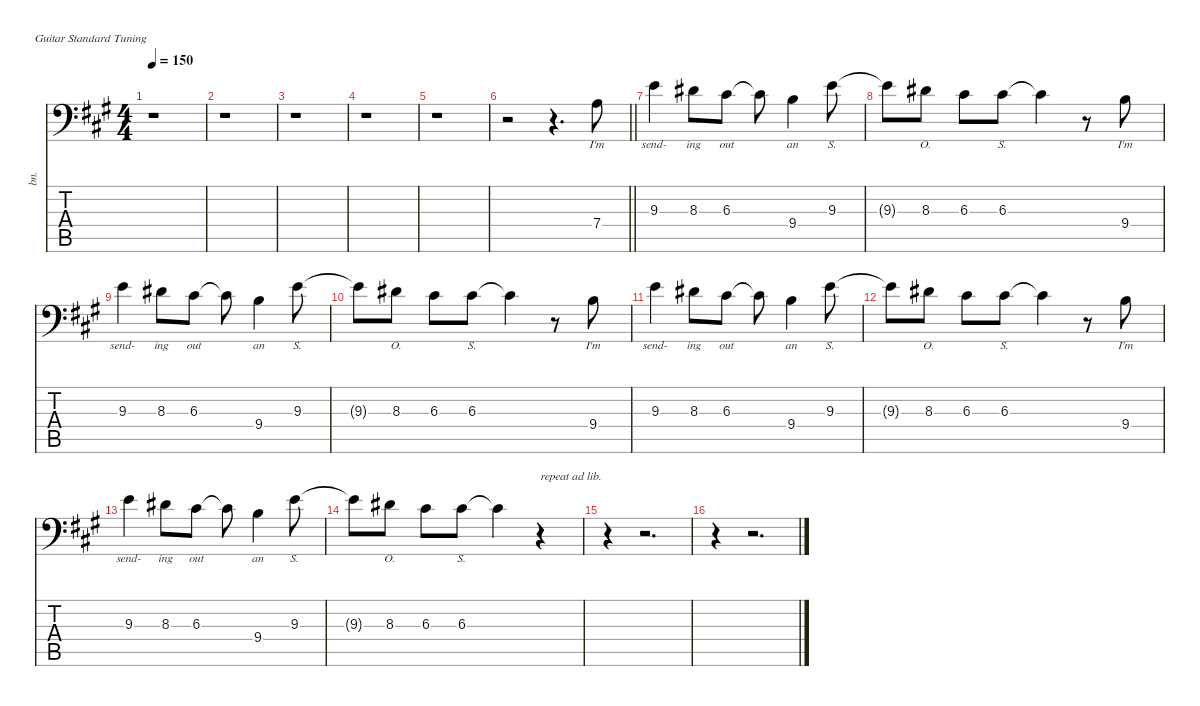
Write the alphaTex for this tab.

\defaultSystemsLayout 4
\hideDynamics
\bracketExtendMode nobrackets
\otherSystemsTrackNameOrientation horizontal
\track ("Vocals" "bn.") {instrument bassoon}
\staff {score tabs}
\tuning (E4 B3 G3 D3 A2 E2)
\ts (4 4)
\tempo 150
\clef f4
\ks a
r.1{dy mf beam Down} |
r.1{beam Down} |
r.1{beam Down} |
r.1{beam Down} |
r.1{beam Down} |
\barLineRight lightlight
r.2{beam Down} r.4{d beam Down} 7.4{acc forcenatural}.8{lyrics (0 "I'm") lyrics (1 "") lyrics (2 "") lyrics (3 "") lyrics (4 "") beam Down} |
9.3{acc forcenatural}.4{lyrics (0 "send-") lyrics (1 "") lyrics (2 "") lyrics (3 "") lyrics (4 "") beam Down} 8.3{acc #}.8{lyrics (0 "ing") lyrics (1 "") lyrics (2 "") lyrics (3 "") lyrics (4 "") beam Down} 6.3{acc #}.8{lyrics (0 "out") lyrics (1 "") lyrics (2 "") lyrics (3 "") lyrics (4 "") beam Down} 6.3{t acc #}.8{dy f beam Down} 9.4{acc forcenatural}.4{lyrics (0 "an") lyrics (1 "") lyrics (2 "") lyrics (3 "") lyrics (4 "") dy mf beam Down} 9.3{acc forcenatural}.8{lyrics (0 "S.") lyrics (1 "") lyrics (2 "") lyrics (3 "") lyrics (4 "") beam Down} |
9.3{t acc forcenatural}.8{dy f beam Down} 8.3{acc #}.8{lyrics (0 "O.") lyrics (1 "") lyrics (2 "") lyrics (3 "") lyrics (4 "") dy mf beam Down} 6.3{acc #}.8{lyrics (0 " ") lyrics (1 "") lyrics (2 "") lyrics (3 "") lyrics (4 "") beam Down} 6.3{acc #}.8{lyrics (0 "S.") lyrics (1 "") lyrics (2 "") lyrics (3 "") lyrics (4 "") beam Down} 6.3{t acc #}.4{dy f beam Down} r.8{beam Down} 9.4{acc forcenatural}.8{lyrics (0 "I'm") lyrics (1 "") lyrics (2 "") lyrics (3 "") lyrics (4 "") dy mf beam Down} |
9.3{acc forcenatural}.4{lyrics (0 "send-") lyrics (1 "") lyrics (2 "") lyrics (3 "") lyrics (4 "") beam Down} 8.3{acc #}.8{lyrics (0 "ing") lyrics (1 "") lyrics (2 "") lyrics (3 "") lyrics (4 "") beam Down} 6.3{acc #}.8{lyrics (0 "out") lyrics (1 "") lyrics (2 "") lyrics (3 "") lyrics (4 "") beam Down} 6.3{t acc #}.8{dy f beam Down} 9.4{acc forcenatural}.4{lyrics (0 "an") lyrics (1 "") lyrics (2 "") lyrics (3 "") lyrics (4 "") dy mf beam Down} 9.3{acc forcenatural}.8{lyrics (0 "S.") lyrics (1 "") lyrics (2 "") lyrics (3 "") lyrics (4 "") beam Down} |
9.3{t acc forcenatural}.8{dy f beam Down} 8.3{acc #}.8{lyrics (0 "O.") lyrics (1 "") lyrics (2 "") lyrics (3 "") lyrics (4 "") dy mf beam Down} 6.3{acc #}.8{lyrics (0 " ") lyrics (1 "") lyrics (2 "") lyrics (3 "") lyrics (4 "") beam Down} 6.3{acc #}.8{lyrics (0 "S.") lyrics (1 "") lyrics (2 "") lyrics (3 "") lyrics (4 "") beam Down} 6.3{t acc #}.4{dy f beam Down} r.8{beam Down} 9.4{acc forcenatural}.8{lyrics (0 "I'm") lyrics (1 "") lyrics (2 "") lyrics (3 "") lyrics (4 "") dy mf beam Down} |
9.3{acc forcenatural}.4{lyrics (0 "send-") lyrics (1 "") lyrics (2 "") lyrics (3 "") lyrics (4 "") beam Down} 8.3{acc #}.8{lyrics (0 "ing") lyrics (1 "") lyrics (2 "") lyrics (3 "") lyrics (4 "") beam Down} 6.3{acc #}.8{lyrics (0 "out") lyrics (1 "") lyrics (2 "") lyrics (3 "") lyrics (4 "") beam Down} 6.3{t acc #}.8{dy f beam Down} 9.4{acc forcenatural}.4{lyrics (0 "an") lyrics (1 "") lyrics (2 "") lyrics (3 "") lyrics (4 "") dy mf beam Down} 9.3{acc forcenatural}.8{lyrics (0 "S.") lyrics (1 "") lyrics (2 "") lyrics (3 "") lyrics (4 "") beam Down} |
9.3{t acc forcenatural}.8{dy f beam Down} 8.3{acc #}.8{lyrics (0 "O.") lyrics (1 "") lyrics (2 "") lyrics (3 "") lyrics (4 "") dy mf beam Down} 6.3{acc #}.8{lyrics (0 " ") lyrics (1 "") lyrics (2 "") lyrics (3 "") lyrics (4 "") beam Down} 6.3{acc #}.8{lyrics (0 "S.") lyrics (1 "") lyrics (2 "") lyrics (3 "") lyrics (4 "") beam Down} 6.3{t acc #}.4{dy f beam Down} r.8{beam Down} 9.4{acc forcenatural}.8{lyrics (0 "I'm") lyrics (1 "") lyrics (2 "") lyrics (3 "") lyrics (4 "") dy mf beam Down} |
9.3{acc forcenatural}.4{lyrics (0 "send-") lyrics (1 "") lyrics (2 "") lyrics (3 "") lyrics (4 "") beam Down} 8.3{acc #}.8{lyrics (0 "ing") lyrics (1 "") lyrics (2 "") lyrics (3 "") lyrics (4 "") beam Down} 6.3{acc #}.8{lyrics (0 "out") lyrics (1 "") lyrics (2 "") lyrics (3 "") lyrics (4 "") beam Down} 6.3{t acc #}.8{dy f beam Down} 9.4{acc forcenatural}.4{lyrics (0 "an") lyrics (1 "") lyrics (2 "") lyrics (3 "") lyrics (4 "") dy mf beam Down} 9.3{acc forcenatural}.8{lyrics (0 "S.") lyrics (1 "") lyrics (2 "") lyrics (3 "") lyrics (4 "") beam Down} |
9.3{t acc forcenatural}.8{dy f beam Down} 8.3{acc #}.8{lyrics (0 "O.") lyrics (1 "") lyrics (2 "") lyrics (3 "") lyrics (4 "") dy mf beam Down} 6.3{acc #}.8{lyrics (0 " ") lyrics (1 "") lyrics (2 "") lyrics (3 "") lyrics (4 "") beam Down} 6.3{acc #}.8{lyrics (0 "S.") lyrics (1 "") lyrics (2 "") lyrics (3 "") lyrics (4 "") beam Down} 6.3{t acc #}.4{dy f beam Down} r.4{txt "repeat ad lib." beam Down} |
r.4{beam Down} r.2{d beam Down} |
r.4{beam Down} r.2{d beam Down}
